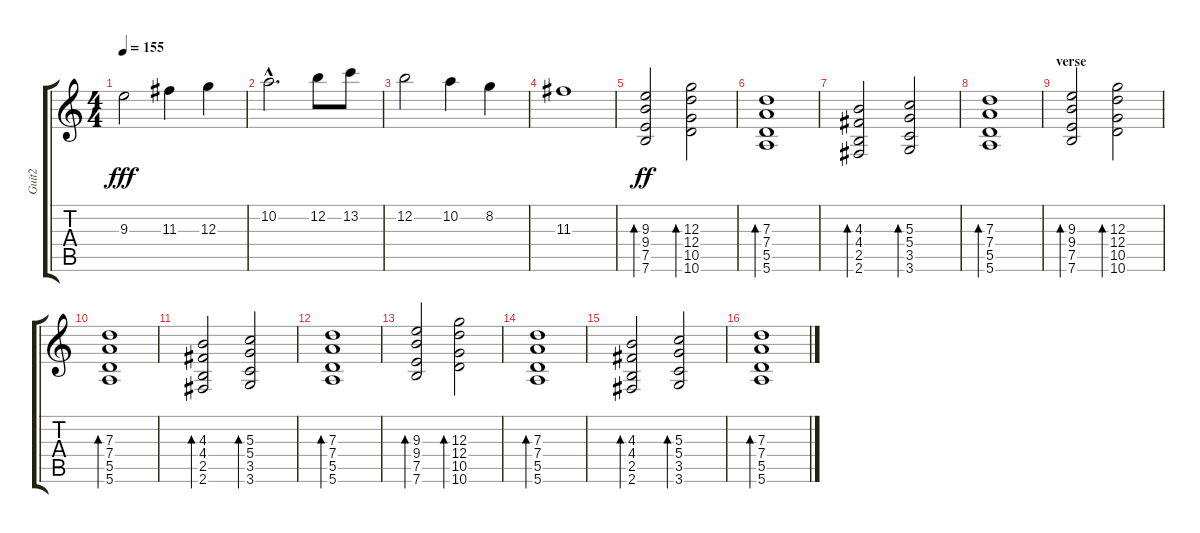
\track ("Guit2" "Guit2") {instrument electricguitarclean}
\staff {score tabs}
\tuning (E4 B3 G3 D3 A2 E2) {hide}
\ts (4 4)
\tempo 155
\clef g2
\ks c
9.3.2{dy fff} 11.3.4 12.3.4 |
10.2{hac}.2{d} 12.2.8 13.2.8 |
12.2.2 10.2.4 8.2.4 |
11.3.1 |
(9.3 9.4 7.5 7.6).2{bd 120 dy ff volume 11 instrument acousticguitarsteel} (12.3 12.4 10.5 10.6).2{bd 120} |
(7.3 7.4 5.5 5.6).1{bd 120} |
(4.3 4.4 2.5 2.6).2{bd 120} (5.3 5.4 3.5 3.6).2{bd 120} |
(7.3 7.4 5.5 5.6).1{bd 120} |
\section ("" "verse")
(9.3 9.4 7.5 7.6).2{bd 120 volume 11 instrument acousticguitarsteel} (12.3 12.4 10.5 10.6).2{bd 120} |
(7.3 7.4 5.5 5.6).1{bd 120} |
(4.3 4.4 2.5 2.6).2{bd 120} (5.3 5.4 3.5 3.6).2{bd 120} |
(7.3 7.4 5.5 5.6).1{bd 120} |
(9.3 9.4 7.5 7.6).2{bd 120 volume 11 instrument acousticguitarsteel} (12.3 12.4 10.5 10.6).2{bd 120} |
(7.3 7.4 5.5 5.6).1{bd 120} |
(4.3 4.4 2.5 2.6).2{bd 120} (5.3 5.4 3.5 3.6).2{bd 120} |
(7.3 7.4 5.5 5.6).1{bd 120}
